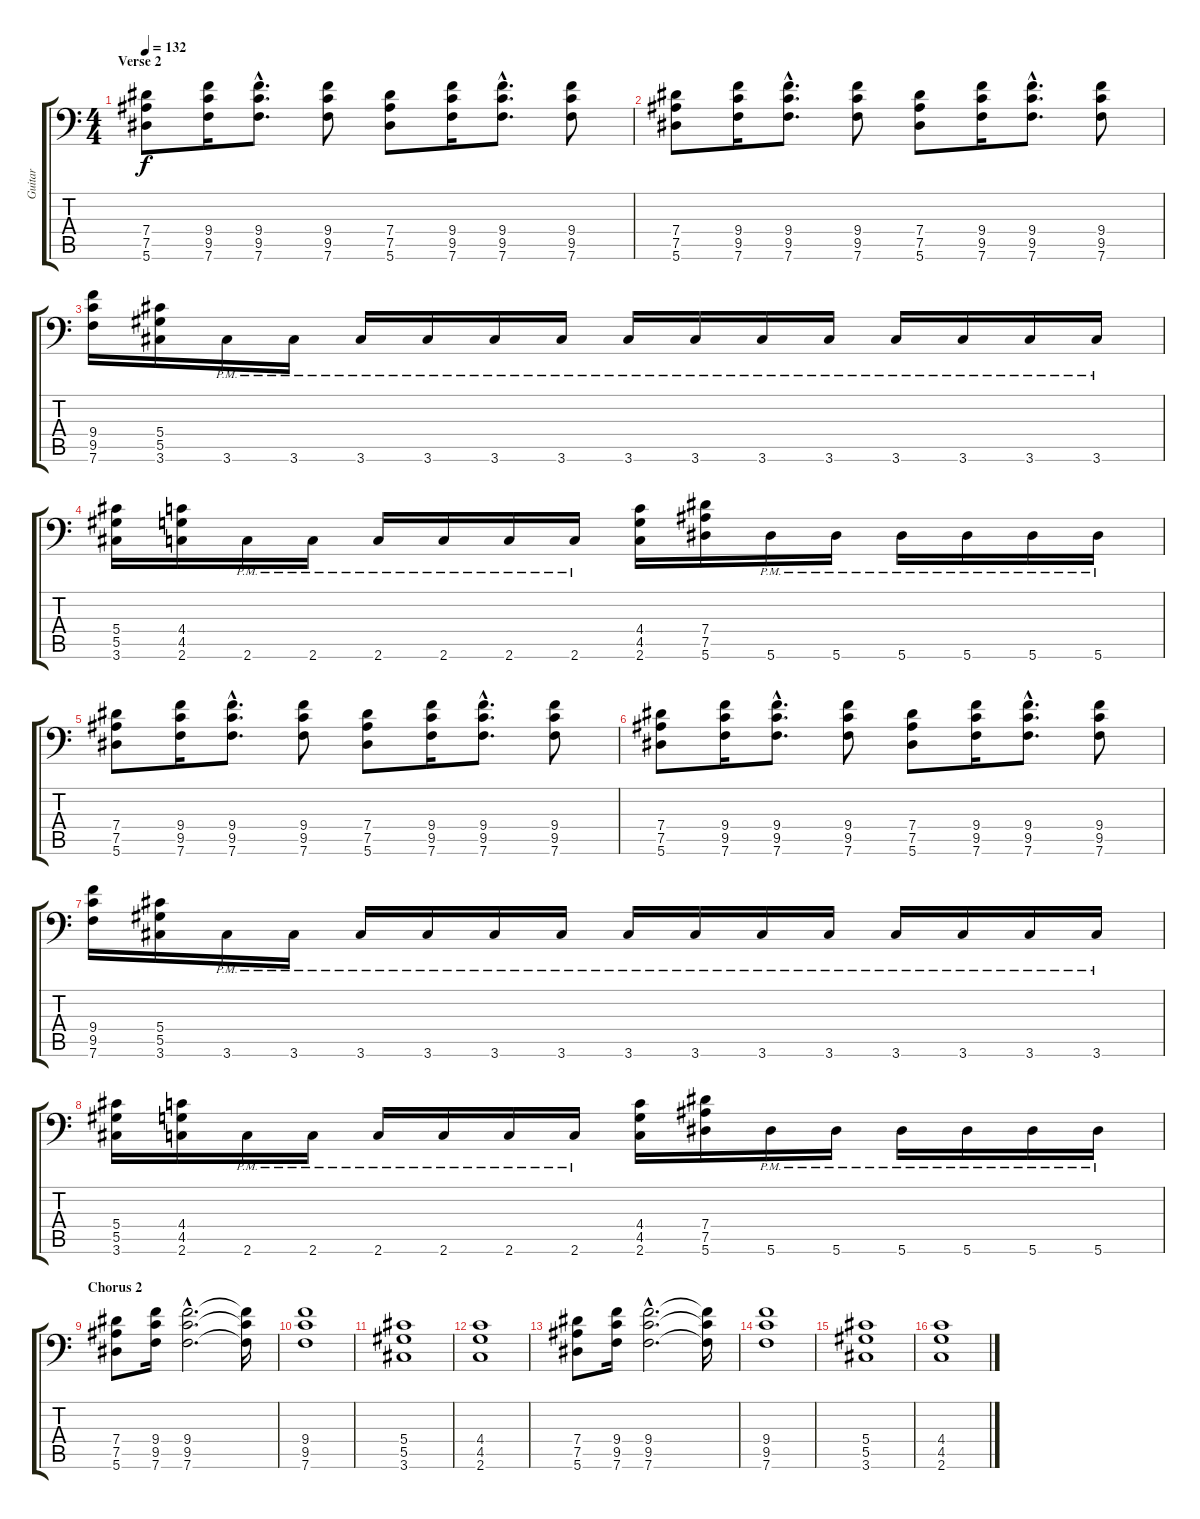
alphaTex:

\track ("Guitar" "Guitar") {instrument distortionguitar}
\staff {score tabs}
\tuning (Bb3 F3 Db3 Ab2 Eb2 Bb1) {hide}
\ts (4 4)
\section ("" "Verse 2")
\tempo 132
\clef f4
\ks c
(7.4 7.5 5.6).8{dy f} (9.4 9.5 7.6).16 (9.4{hac} 9.5{hac} 7.6{hac}).8{d} (9.4 9.5 7.6).8 (7.4 7.5 5.6).8 (9.4 9.5 7.6).16 (9.4{hac} 9.5{hac} 7.6{hac}).8{d} (9.4 9.5 7.6).8 |
(7.4 7.5 5.6).8 (9.4 9.5 7.6).16 (9.4{hac} 9.5{hac} 7.6{hac}).8{d} (9.4 9.5 7.6).8 (7.4 7.5 5.6).8 (9.4 9.5 7.6).16 (9.4{hac} 9.5{hac} 7.6{hac}).8{d} (9.4 9.5 7.6).8 |
(9.4 9.5 7.6).16 (5.4 5.5 3.6).16 3.6{pm}.16 3.6{pm}.16 3.6{pm}.16 3.6{pm}.16 3.6{pm}.16 3.6{pm}.16 3.6{pm}.16 3.6{pm}.16 3.6{pm}.16 3.6{pm}.16 3.6{pm}.16 3.6{pm}.16 3.6{pm}.16 3.6{pm}.16 |
(5.4 5.5 3.6).16 (4.4 4.5 2.6).16 2.6{pm}.16 2.6{pm}.16 2.6{pm}.16 2.6{pm}.16 2.6{pm}.16 2.6{pm}.16 (4.4 4.5 2.6).16 (7.4 7.5 5.6).16 5.6{pm}.16 5.6{pm}.16 5.6{pm}.16 5.6{pm}.16 5.6{pm}.16 5.6{pm}.16 |
(7.4 7.5 5.6).8 (9.4 9.5 7.6).16 (9.4{hac} 9.5{hac} 7.6{hac}).8{d} (9.4 9.5 7.6).8 (7.4 7.5 5.6).8 (9.4 9.5 7.6).16 (9.4{hac} 9.5{hac} 7.6{hac}).8{d} (9.4 9.5 7.6).8 |
(7.4 7.5 5.6).8 (9.4 9.5 7.6).16 (9.4{hac} 9.5{hac} 7.6{hac}).8{d} (9.4 9.5 7.6).8 (7.4 7.5 5.6).8 (9.4 9.5 7.6).16 (9.4{hac} 9.5{hac} 7.6{hac}).8{d} (9.4 9.5 7.6).8 |
(9.4 9.5 7.6).16 (5.4 5.5 3.6).16 3.6{pm}.16 3.6{pm}.16 3.6{pm}.16 3.6{pm}.16 3.6{pm}.16 3.6{pm}.16 3.6{pm}.16 3.6{pm}.16 3.6{pm}.16 3.6{pm}.16 3.6{pm}.16 3.6{pm}.16 3.6{pm}.16 3.6{pm}.16 |
(5.4 5.5 3.6).16 (4.4 4.5 2.6).16 2.6{pm}.16 2.6{pm}.16 2.6{pm}.16 2.6{pm}.16 2.6{pm}.16 2.6{pm}.16 (4.4 4.5 2.6).16 (7.4 7.5 5.6).16 5.6{pm}.16 5.6{pm}.16 5.6{pm}.16 5.6{pm}.16 5.6{pm}.16 5.6{pm}.16 |
\section ("" "Chorus 2")
(7.4 7.5 5.6).8 (9.4 9.5 7.6).16 (9.4{hac} 9.5{hac} 7.6{hac}).2{d} (9.4{t} 9.5{t} 7.6{t}).16 |
(9.4 9.5 7.6).1 |
(5.4 5.5 3.6).1 |
(4.4 4.5 2.6).1 |
(7.4 7.5 5.6).8 (9.4 9.5 7.6).16 (9.4{hac} 9.5{hac} 7.6{hac}).2{d} (9.4{t} 9.5{t} 7.6{t}).16 |
(9.4 9.5 7.6).1 |
(5.4 5.5 3.6).1 |
(4.4 4.5 2.6).1
